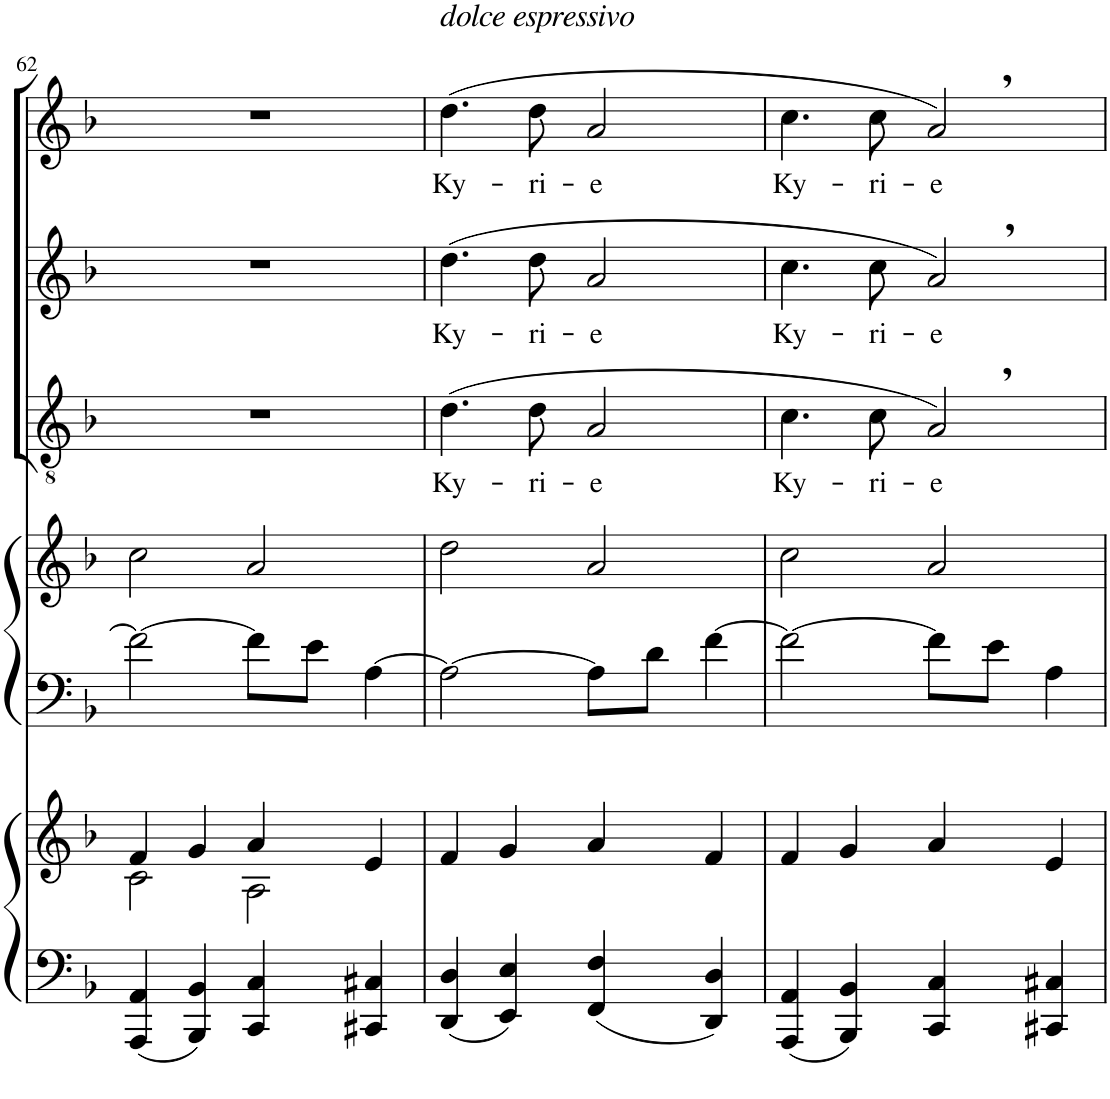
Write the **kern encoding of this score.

**kern	**kern	**kern	**kern	**kern	**text	**kern	**text	**kern	**text
*part5	*part5	*part4	*part4	*part3	*part3	*part2	*part2	*part1	*part1
*staff7	*staff6	*staff5	*staff4	*staff3	*staff3	*staff2	*staff2	*staff1	*staff1
*I"Piano 2	*	*I"Piano 1	*	*I"Ténors	*	*I"Altos	*	*I"Sopranos	*
*I'Pno	*	*I'Pno	*	*	*	*	*	*	*
!!LO:PB:g=z
*clefF4	*clefG2	*clefF4	*clefG2	*clefGv2	*	*clefG2	*	*clefG2	*
*k[b-]	*k[b-]	*k[b-]	*k[b-]	*k[b-]	*	*k[b-]	*	*k[b-]	*
*M4/4	*M4/4	*M4/4	*M4/4	*M4/4	*	*M4/4	*	*M4/4	*
*met(c)	*met(c)	*met(c)	*met(c)	*met(c)	*	*met(c)	*	*met(c)	*
=62	=62	=62	=62	=62	=62	=62	=62	=62	=62
*	*^	*	*	*	*	*	*	*	*
4AAA/ 4AA/	4f/	2c\	2f\_	2cc\	1r	.	1r	.	1r	.
4BBB-/ 4BB-/	4g/	.	.	.	.	.	.	.	.	.
4CC/ 4C/	4a/	2A\	8f\L]	2a/	.	.	.	.	.	.
.	.	.	8e\J	.	.	.	.	.	.	.
4CC#X/ 4C#X/	4e/	.	[4A\	.	.	.	.	.	.	.
*	*v	*v	*	*	*	*	*	*	*	*
=63	=63	=63	=63	=63	=63	=63	=63	=63	=63
!	!	!	!	!	!	!	!	!LO:TX:a:i:t=dolce espressivo	!
!	!	!	!	!	!LO:LY:b	!	!LO:LY:b	!	!LO:LY:b
4DD/ 4D/	4f/	2A\_	2dd\	(4.d\	Ky-	(4.dd\	Ky-	(4.dd\	Ky-
4EE/ 4E/	4g/	.	.	.	.	.	.	.	.
!	!	!	!	!	!LO:LY:b	!	!LO:LY:b	!	!LO:LY:b
.	.	.	.	8d\	-ri-	8dd\	-ri-	8dd\	-ri-
!	!	!	!	!	!LO:LY:b	!	!LO:LY:b	!	!LO:LY:b
4FF/ 4F/	4a/	8A\L]	2a/	2A/	-e	2a/	-e	2a/	-e
.	.	8d\J	.	.	.	.	.	.	.
4DD/ 4D/	4f/	[4f\	.	.	.	.	.	.	.
=64	=64	=64	=64	=64	=64	=64	=64	=64	=64
!	!	!	!	!	!LO:LY:b	!	!LO:LY:b	!	!LO:LY:b
4AAA/ 4AA/	4f/	2f\_	2cc\	4.c\	Ky-	4.cc\	Ky-	4.cc\	Ky-
4BBB-/ 4BB-/	4g/	.	.	.	.	.	.	.	.
!	!	!	!	!	!LO:LY:b	!	!LO:LY:b	!	!LO:LY:b
.	.	.	.	8c\	-ri-	8cc\	-ri-	8cc\	-ri-
!	!	!	!	!	!LO:LY:b	!	!LO:LY:b	!	!LO:LY:b
4CC/ 4C/	4a/	8f\L]	2a/	2A/)	-e	2a/)	-e	2a/)	-e
.	.	8e\J	.	.	.	.	.	.	.
4CC#X/ 4C#X/	4e/	4A\	.	.	.	.	.	.	.
=	=	=	=	=	=	=	=	=	=
*-	*-	*-	*-	*-	*-	*-	*-	*-	*-
